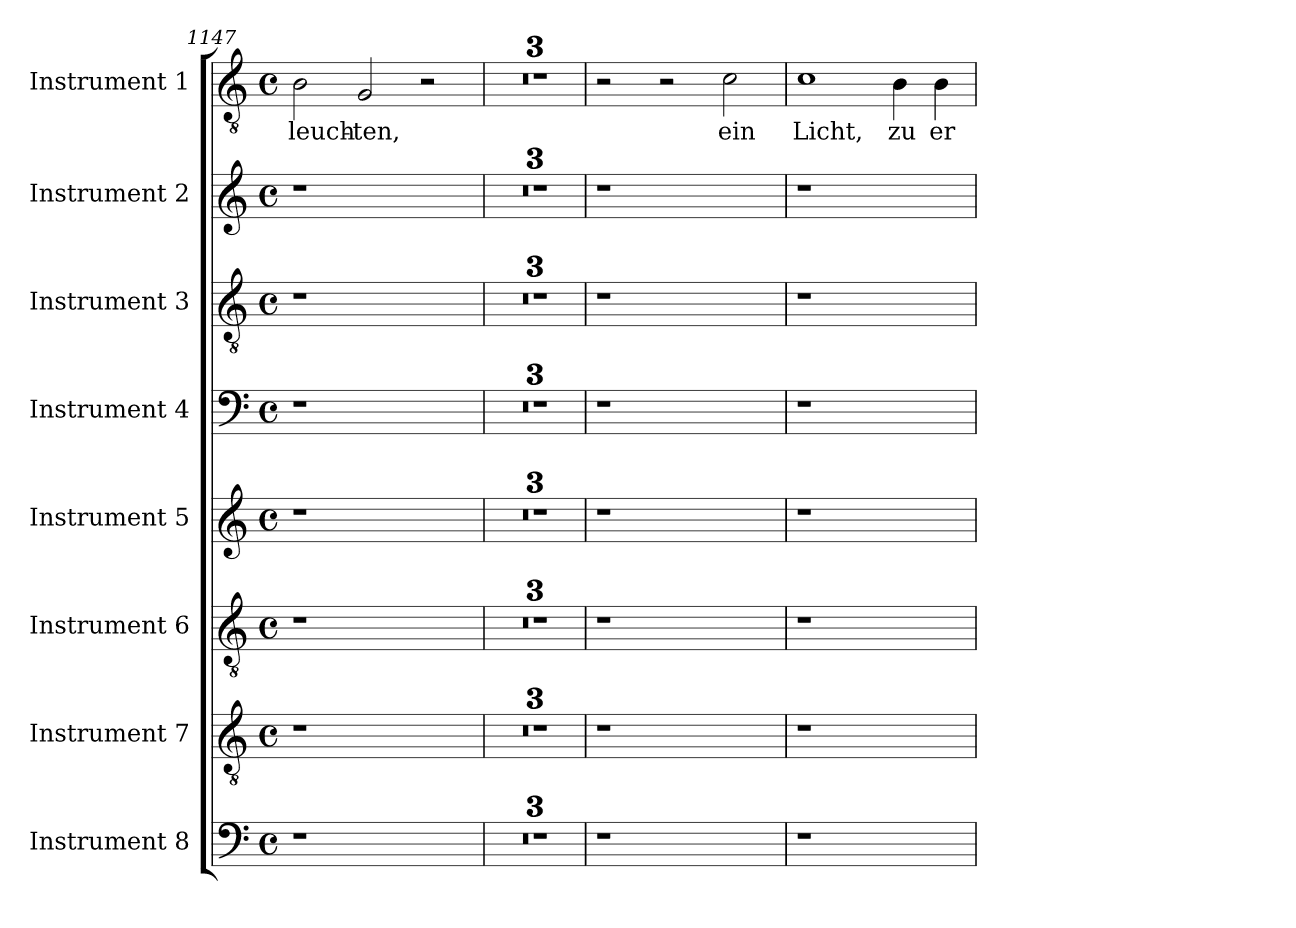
**kern	**kern	**kern	**kern	**kern	**kern	**kern	**kern	**text
*part8	*part7	*part6	*part5	*part4	*part3	*part2	*part1	*part1
*staff8	*staff7	*staff6	*staff5	*staff4	*staff3	*staff2	*staff1	*staff1
*I"Instrument 8	*I"Instrument 7	*I"Instrument 6	*I"Instrument 5	*I"Instrument 4	*I"Instrument 3	*I"Instrument 2	*I"Instrument 1	*
*clefF4	*clefGv2	*clefGv2	*clefG2	*clefF4	*clefGv2	*clefG2	*clefGv2	*
*M4/4	*M4/4	*M4/4	*M4/4	*M4/4	*M4/4	*M4/4	*M4/4	*
*met(c)	*met(c)	*met(c)	*met(c)	*met(c)	*met(c)	*met(c)	*met(c)	*
=1147	=1147	=1147	=1147	=1147	=1147	=1147	=1147	=1147
!	!	!	!	!	!	!	!	!LO:LY:b
1r	1r	1r	1r	1r	1r	1r	2B\	-leuch-
!	!	!	!	!	!	!	!	!LO:LY:b:rj
.	.	.	.	.	.	.	2G/	-ten,
2ryy	2ryy	2ryy	2ryy	2ryy	2ryy	2ryy	2r	.
!!LO:LB:g=z
=1148	=1148	=1148	=1148	=1148	=1148	=1148	=1148	=1148
1r	1r	1r	1r	1r	1r	1r	1r	.
=1149	=1149	=1149	=1149	=1149	=1149	=1149	=1149	=1149
1r	1r	1r	1r	1r	1r	1r	1r	.
=1150	=1150	=1150	=1150	=1150	=1150	=1150	=1150	=1150
1r	1r	1r	1r	1r	1r	1r	1r	.
=1151	=1151	=1151	=1151	=1151	=1151	=1151	=1151	=1151
1r	1r	1r	1r	1r	1r	1r	2r	.
.	.	.	.	.	.	.	2r	.
!	!	!	!	!	!	!	!	!LO:LY:b:cj
2ryy	2ryy	2ryy	2ryy	2ryy	2ryy	2ryy	2c\	ein
=1152	=1152	=1152	=1152	=1152	=1152	=1152	=1152	=1152
!	!	!	!	!	!	!	!	!LO:LY:b:cj
1r	1r	1r	1r	1r	1r	1r	1c	Licht,
!	!	!	!	!	!	!	!	!LO:LY:b:cj
2ryy	2ryy	2ryy	2ryy	2ryy	2ryy	2ryy	4B\	zu
!	!	!	!	!	!	!	!	!LO:LY:b:cj
.	.	.	.	.	.	.	4B\	er-
=	=	=	=	=	=	=	=	=
*-	*-	*-	*-	*-	*-	*-	*-	*-
